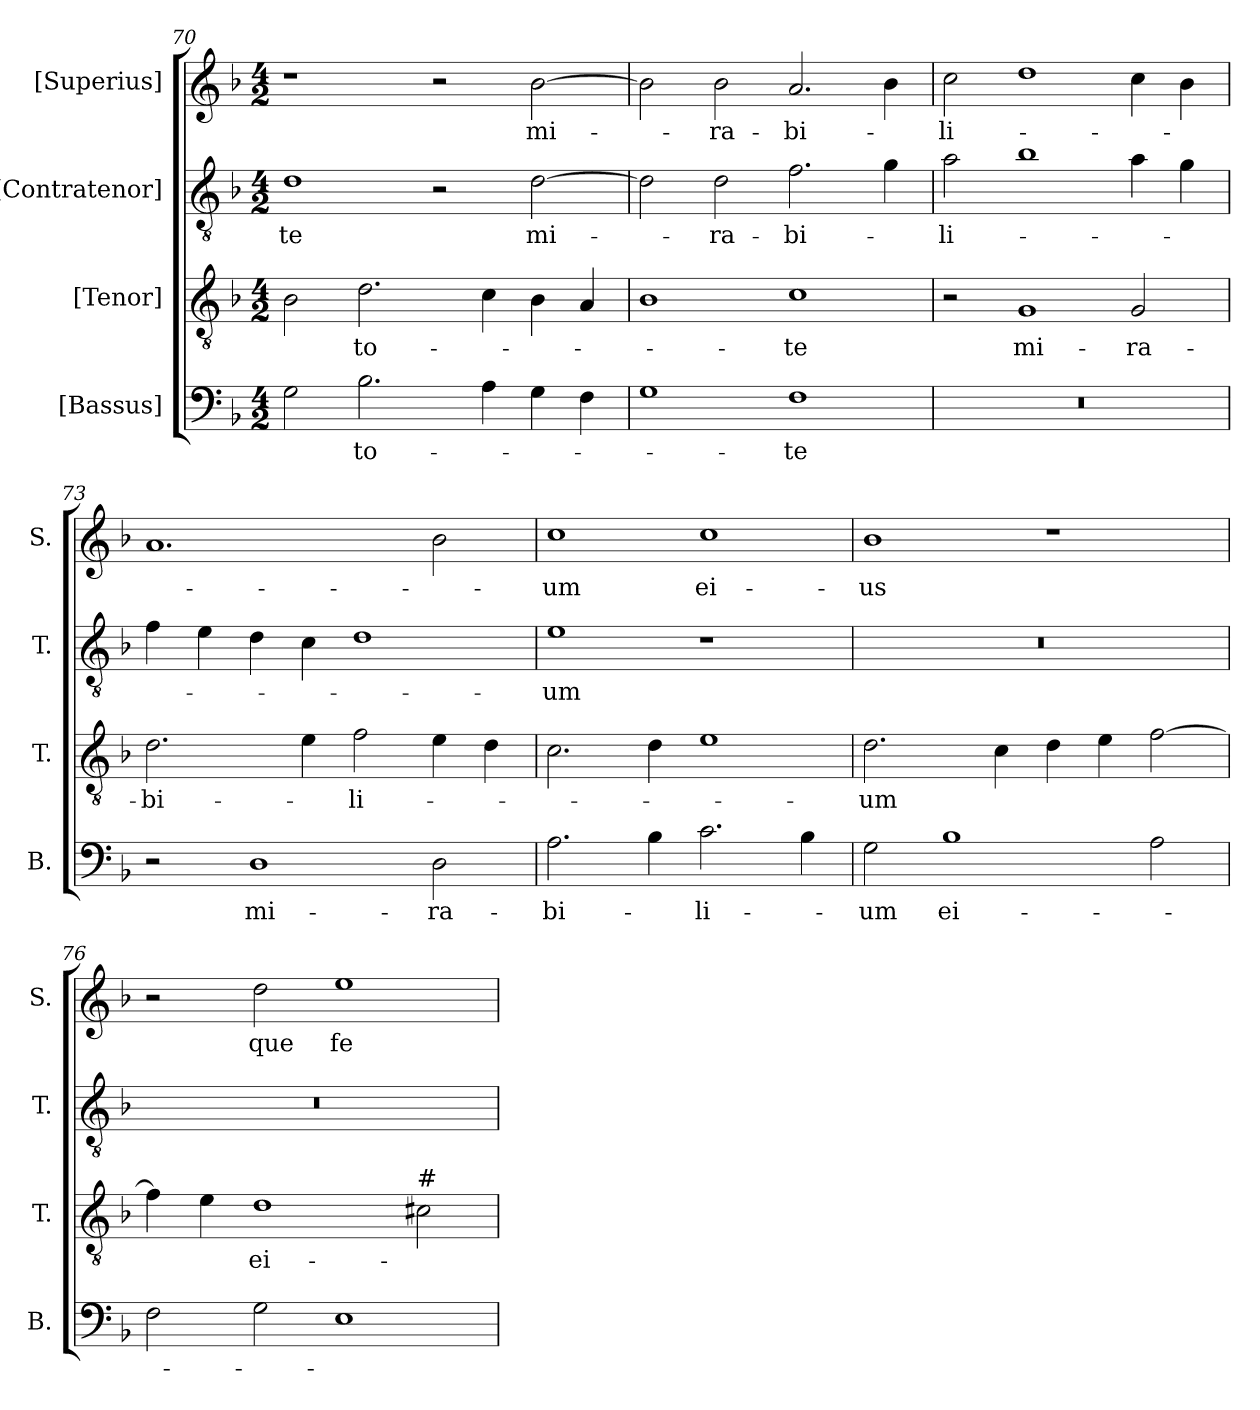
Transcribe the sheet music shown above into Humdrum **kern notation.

**kern	**text	**kern	**text	**kern	**text	**kern	**text
*part4	*part4	*part3	*part3	*part2	*part2	*part1	*part1
*staff4	*staff4	*staff3	*staff3	*staff2	*staff2	*staff1	*staff1
*I"[Bassus]	*	*I"[Tenor]	*	*I"[Contratenor]	*	*I"[Superius]	*
*I'B.	*	*I'T.	*	*I'T.	*	*I'S.	*
*clefF4	*	*clefGv2	*	*clefGv2	*	*clefG2	*
*	*	*ITrd7c12	*	*ITrd7c12	*	*	*
*k[b-]	*	*k[b-]	*	*k[b-]	*	*k[b-]	*
*F:	*	*F:	*	*F:	*	*F:	*
*M4/2	*	*M4/2	*	*M4/2	*	*M4/2	*
=70	=70	=70	=70	=70	=70	=70	=70
!	!	!	!	!	!LO:LY:b:color=#000000	!	!
2Gi\	.	2BB-i\	.	1Di	-te	1r	.
!	!LO:LY:b:color=#000000	!	!	!	!	!	!
!	!	!	!LO:LY:b:color=#000000	!	!	!	!
2.B-i\	-to-	2.Di\	-to-	.	.	.	.
.	.	.	.	2r	.	2r	.
4Ai\	.	4Ci\	.	.	.	.	.
!	!	!	!	!	!LO:LY:b:color=#000000	!	!
!	!	!	!	!	!	!	!LO:LY:b:color=#000000
4Gi\	.	4BB-i\	.	[>2Di\	mi-	[>2b-i\	mi-
4Fi\	.	4AAi/	.	.	.	.	.
!!LO:LB:g=z
=71	=71	=71	=71	=71	=71	=71	=71
1Gi	.	1BB-i	.	2Di\]	.	2b-i\]	.
!	!	!	!	!	!LO:LY:b:color=#000000	!	!
!	!	!	!	!	!	!	!LO:LY:b:color=#000000
.	.	.	.	2Di\	-ra-	2b-i\	-ra-
!	!LO:LY:b:color=#000000	!	!	!	!	!	!
!	!	!	!LO:LY:b:color=#000000	!	!	!	!
!	!	!	!	!	!LO:LY:b:color=#000000	!	!
!	!	!	!	!	!	!	!LO:LY:b:color=#000000
1Fi	-te	1Ci	-te	2.Fi\	-bi-	2.ai/	-bi-
.	.	.	.	4Gi\	.	4b-i\	.
=72	=72	=72	=72	=72	=72	=72	=72
!LO:N:vis=1	!	!	!	!	!	!	!
!	!	!	!	!	!LO:LY:b:color=#000000	!	!
!	!	!	!	!	!	!	!LO:LY:b:color=#000000
0r	.	2r	.	2Ai\	-li-	2cci\	-li-
!	!	!	!LO:LY:b:color=#000000	!	!	!	!
.	.	1GGi	mi-	1B-i	.	1ddi	.
!	!	!	!LO:LY:b:color=#000000	!	!	!	!
.	.	2GGi/	-ra-	4Ai\	.	4cci\	.
.	.	.	.	4Gi\	.	4b-i\	.
=73	=73	=73	=73	=73	=73	=73	=73
!	!	!	!LO:LY:b:color=#000000	!	!	!	!
2r	.	2.Di\	-bi-	4Fi\	.	1.ai	.
.	.	.	.	4Ei\	.	.	.
!	!LO:LY:b:color=#000000	!	!	!	!	!	!
1Di	mi-	.	.	4Di\	.	.	.
.	.	4Ei\	.	4Ci\	.	.	.
!	!	!	!LO:LY:b:color=#000000	!	!	!	!
.	.	2Fi\	-li-	1Di	.	.	.
!	!LO:LY:b:color=#000000	!	!	!	!	!	!
2Di\	-ra-	4Ei\	.	.	.	2b-i\	.
.	.	4Di\	.	.	.	.	.
=74	=74	=74	=74	=74	=74	=74	=74
!	!LO:LY:b:color=#000000	!	!	!	!	!	!
!	!	!	!	!	!LO:LY:b:color=#000000	!	!
!	!	!	!	!	!	!	!LO:LY:b:color=#000000
2.Ai\	-bi-	2.Ci\	.	1Ei	-um	1cci	-um
4B-i\	.	4Di\	.	.	.	.	.
!	!LO:LY:b:color=#000000	!	!	!	!	!	!
!	!	!	!	!	!	!	!LO:LY:b:color=#000000
2.ci\	-li-	1Ei	.	1r	.	1cci	ei-
4B-i\	.	.	.	.	.	.	.
=75	=75	=75	=75	=75	=75	=75	=75
!	!LO:LY:b:color=#000000	!	!	!	!	!	!
!	!	!	!LO:LY:b:color=#000000	!LO:N:vis=1	!	!	!
!	!	!	!	!	!	!	!LO:LY:b:color=#000000
2Gi\	-um	2.Di\	-um	0r	.	1b-i	-us
!	!LO:LY:b:color=#000000	!	!	!	!	!	!
1B-i	ei-	.	.	.	.	.	.
.	.	4Ci\	.	.	.	.	.
.	.	4Di\	.	.	.	1r	.
.	.	4Ei\	.	.	.	.	.
2Ai\	.	[>2Fi\	.	.	.	.	.
!!LO:PB:g=z
=76	=76	=76	=76	=76	=76	=76	=76
!	!	!	!	!LO:N:vis=1	!	!	!
2Fi\	.	4Fi\]	.	0r	.	2r	.
.	.	4Ei\	.	.	.	.	.
!	!	!	!LO:LY:b:color=#000000	!	!	!	!
!	!	!	!	!	!	!	!LO:LY:b:color=#000000
2Gi\	.	1Di	ei-	.	.	2ddi\	que
!	!	!	!	!	!	!	!LO:LY:b:color=#000000
1Ei	.	.	.	.	.	1eei	fe-
!	!	!LO:TX:a:t=#	!	!	!	!	!
.	.	2C#j\	.	.	.	.	.
=	=	=	=	=	=	=	=
*-	*-	*-	*-	*-	*-	*-	*-
